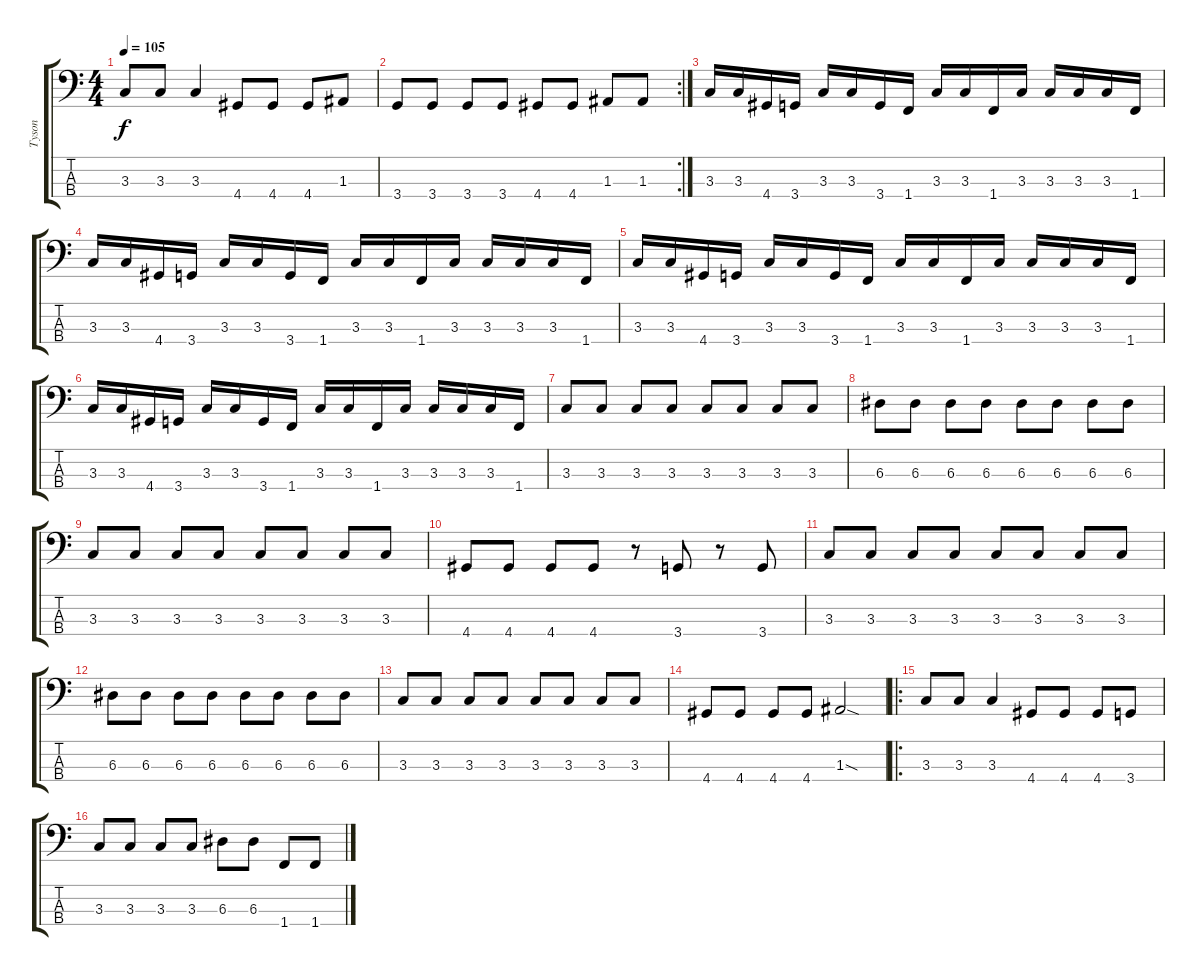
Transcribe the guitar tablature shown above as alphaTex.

\track ("Tyson" "Tyson") {instrument electricbasspick}
\staff {score tabs}
\tuning (G2 D2 A1 E1) {hide}
\ts (4 4)
\tempo 105
\clef f4
\ks c
3.3.8{dy f} 3.3.8 3.3.4 4.4.8 4.4.8 4.4.8 1.3.8 |
\rc 2
3.4.8 3.4.8 3.4.8 3.4.8 4.4.8 4.4.8 1.3.8 1.3.8 |
3.3.16 3.3.16 4.4.16 3.4.16 3.3.16 3.3.16 3.4.16 1.4.16 3.3.16 3.3.16 1.4.16 3.3.16 3.3.16 3.3.16 3.3.16 1.4.16 |
3.3.16 3.3.16 4.4.16 3.4.16 3.3.16 3.3.16 3.4.16 1.4.16 3.3.16 3.3.16 1.4.16 3.3.16 3.3.16 3.3.16 3.3.16 1.4.16 |
3.3.16 3.3.16 4.4.16 3.4.16 3.3.16 3.3.16 3.4.16 1.4.16 3.3.16 3.3.16 1.4.16 3.3.16 3.3.16 3.3.16 3.3.16 1.4.16 |
3.3.16 3.3.16 4.4.16 3.4.16 3.3.16 3.3.16 3.4.16 1.4.16 3.3.16 3.3.16 1.4.16 3.3.16 3.3.16 3.3.16 3.3.16 1.4.16 |
3.3.8 3.3.8 3.3.8 3.3.8 3.3.8 3.3.8 3.3.8 3.3.8 |
6.3.8 6.3.8 6.3.8 6.3.8 6.3.8 6.3.8 6.3.8 6.3.8 |
3.3.8 3.3.8 3.3.8 3.3.8 3.3.8 3.3.8 3.3.8 3.3.8 |
4.4.8 4.4.8 4.4.8 4.4.8 r.8 3.4.8 r.8 3.4.8 |
3.3.8 3.3.8 3.3.8 3.3.8 3.3.8 3.3.8 3.3.8 3.3.8 |
6.3.8 6.3.8 6.3.8 6.3.8 6.3.8 6.3.8 6.3.8 6.3.8 |
3.3.8 3.3.8 3.3.8 3.3.8 3.3.8 3.3.8 3.3.8 3.3.8 |
4.4.8 4.4.8 4.4.8 4.4.8 1.3{sod}.2 |
\ro
3.3.8 3.3.8 3.3.4 4.4.8 4.4.8 4.4.8 3.4.8 |
3.3.8 3.3.8 3.3.8 3.3.8 6.3.8 6.3.8 1.4.8 1.4.8
